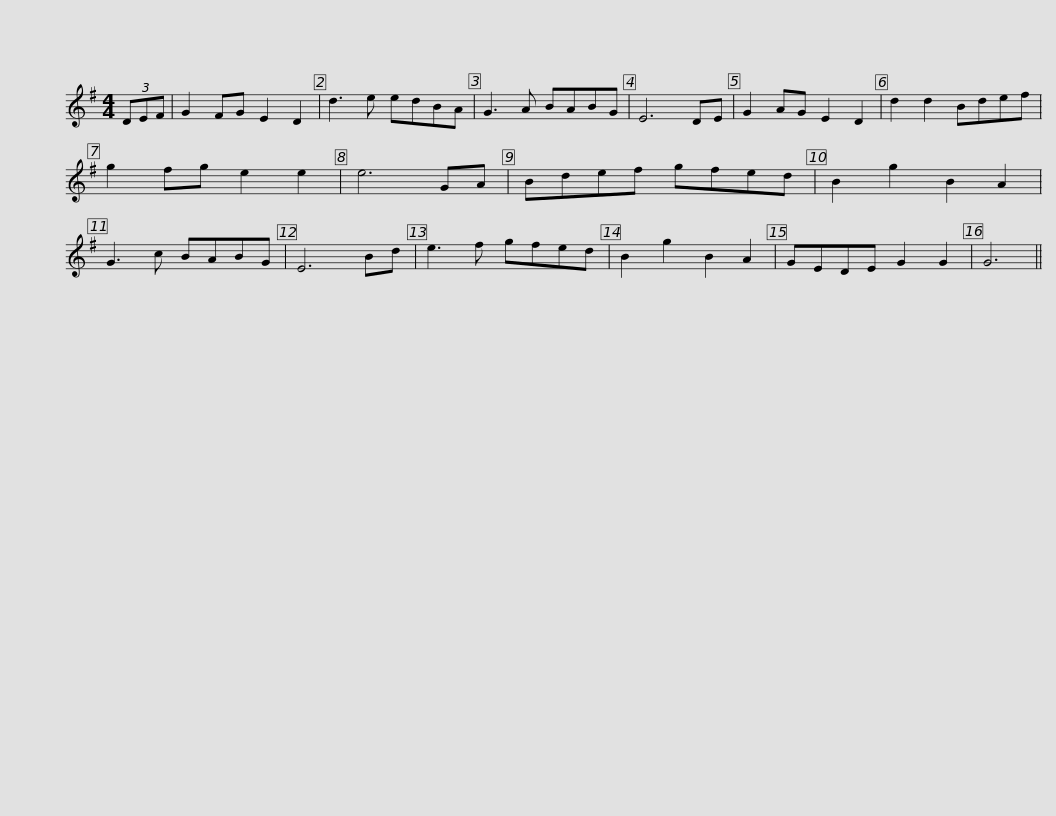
X:1
L:1/8
M:4/4
I:linebreak $
K:G
V:1 treble
V:1
 (3DEF | G2 FG E2 D2 | d3 e edBA | G3 A BABG | E6 DE | %5
 G2 AG E2 D2 | d2 d2 Bdef | g2 fg e2 e2 |$ e6 GA | Bdef gfed | %10
 B2 g2 B2 A2 | G3 c BABG | E6 Bd | e3 f gfed | B2 g2 B2 A2 | %15
 GEDE G2 G2 |$ G6 || %17
